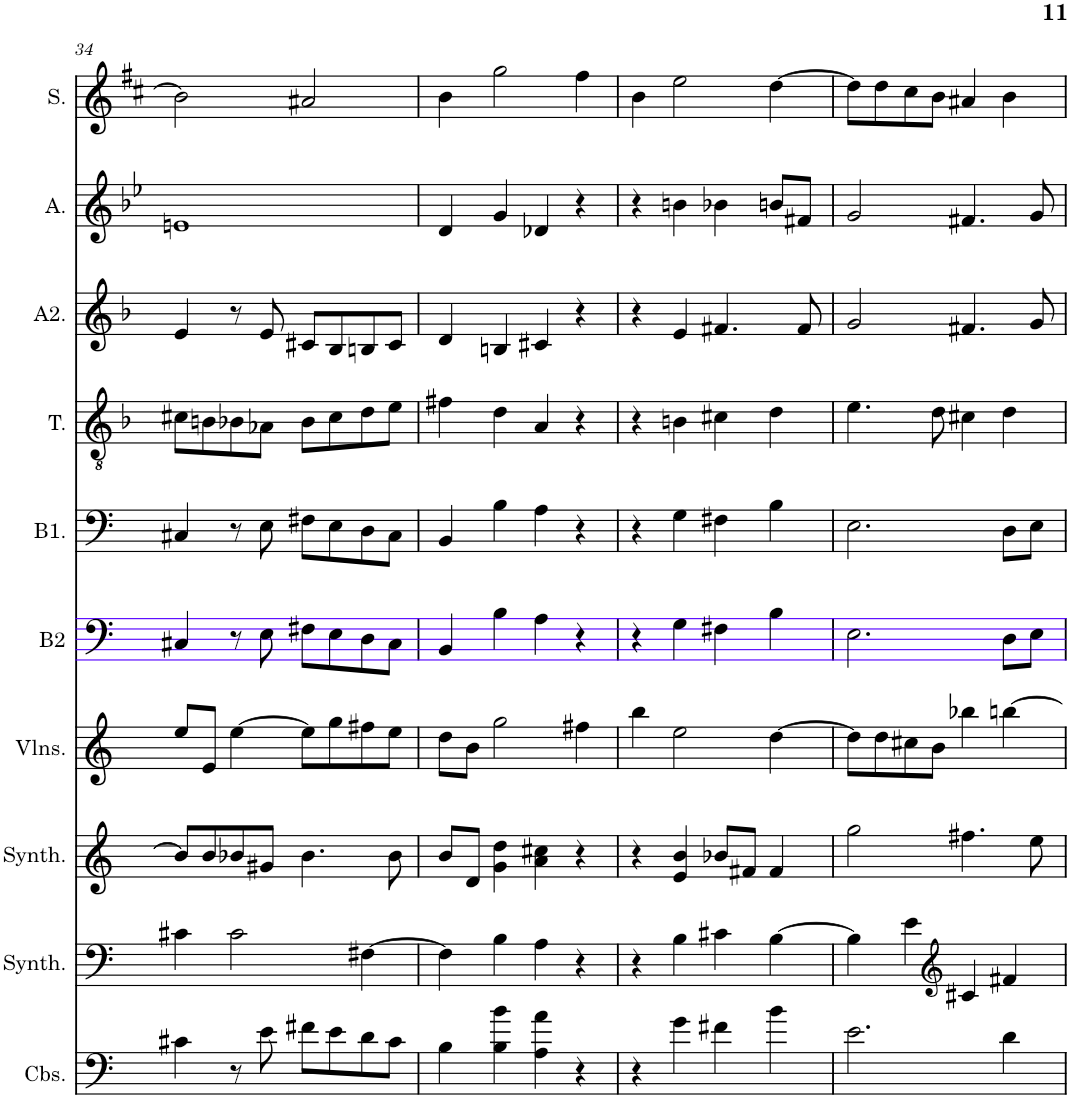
**kern	**kern	**kern	**kern	**kern	**kern	**kern	**kern	**kern	**kern
*part10	*part9	*part8	*part7	*part6	*part5	*part4	*part3	*part2	*part1
*staff10	*staff9	*staff8	*staff7	*staff6	*staff5	*staff4	*staff3	*staff2	*staff1
*I"Contrebasses, D'Bass/Strings, etc	*I"Synthétiseur d'instruments à cordes, Synth strings, etc	*I"Synthétiseur d'instruments à cordes, Synth strings 2	*I"Violons, 1st violins	*I"Basse2	*I"Basse1	*I"Ténor	*I"Alto2	*I"Alto	*I"Soprano
*I'Cbs.	*I'Synth.	*I'Synth.	*I'Vlns.	*I'B2	*I'B1.	*I'T.	*I'A2.	*I'A.	*I'S.
!!LO:PB:g=z
*clefF4	*clefF4	*clefG2	*clefG2	*clefF4	*clefF4	*clefGv2	*clefG2	*clefG2	*clefG2
*Trd7c12	*	*	*	*	*	*	*	*	*
*k[]	*k[]	*k[]	*k[]	*k[]	*k[]	*k[b-]	*k[b-]	*k[b-e-]	*k[f#c#]
*M4/4	*M4/4	*M4/4	*M4/4	*M4/4	*M4/4	*M4/4	*M4/4	*M4/4	*M4/4
=34	=34	=34	=34	=34	=34	=34	=34	=34	=34
4c#X\	4c#X\	8b/L]	8ee/L	4C#X/	4C#X/	8c#X\L	4e/	1en	2b\]
.	.	8b/	8e/J	.	.	8Bn\	.	.	.
8r	2c#\	8b-X/	[4ee\	8r	8r	8B-X\	8r	.	.
8e\	.	8g#X/J	.	8E\	8E\	8A-X\J	8e/	.	.
8f#X\L	.	4.b-\	8ee\L]	8F#X\L	8F#X\L	8B-\L	8c#X/L	.	2a#X/
8e\	.	.	8gg\	8E\	8E\	8c#\	8B-/	.	.
8d\	[4F#X\	.	8ff#X\	8D\	8D\	8d\	8Bn/	.	.
8c#\J	.	8b-\	8ee\J	8C#\J	8C#\J	8e\J	8c#/J	.	.
=35	=35	=35	=35	=35	=35	=35	=35	=35	=35
4B\	4F#\]	8b/L	8dd\L	4BB/	4BB/	4f#X\	4d/	4d/	4b\
.	.	8d/J	8b\J	.	.	.	.	.	.
4B\ 4b\	4B\	4g\ 4dd\	2gg\	4B\	4B\	4d\	4Bn/	4g/	2gg\
4A\ 4a\	4A\	4a\ 4cc#X\	.	4A\	4A\	4A/	4c#X/	4d-X/	.
4r	4r	4r	4ff#X\	4r	4r	4r	4r	4r	4ff#\
=36	=36	=36	=36	=36	=36	=36	=36	=36	=36
4r	4r	4r	4bb\	4r	4r	4r	4r	4r	4b\
4g\	4B\	4e/ 4b/	2ee\	4G\	4G\	4Bn\	4e/	4bn\	2ee\
4f#X\	4c#X\	8b-X/L	.	4F#X\	4F#X\	4c#X\	4.f#X/	4b-X\	.
.	.	8f#X/J	.	.	.	.	.	.	.
4b\	[4B\	4f#/	[4dd\	4B\	4B\	4d\	.	8bn/L	[4dd\
.	.	.	.	.	.	.	8f#/	8f#X/J	.
=37	=37	=37	=37	=37	=37	=37	=37	=37	=37
2.e\	4B\]	2gg\	8dd\L]	2.E\	2.E\	4.e\	2g/	2g/	8dd\L]
.	.	.	8dd\	.	.	.	.	.	8dd\
.	4e\	.	8cc#X\	.	.	.	.	.	8cc#\
.	.	.	8b\J	.	.	8d\	.	.	8b\J
*	*clefG2	*	*	*	*	*	*	*	*
.	4c#X/	4.ff#X\	4bb-X\	.	.	4c#X\	4.f#X/	4.f#X/	4a#X/
4d\	4f#X/	.	[4bbn\	8D\L	8D\L	4d\	.	.	4b\
.	.	8ee\	.	8E\J	8E\J	.	8g/	8g/	.
=	=	=	=	=	=	=	=	=	=
*-	*-	*-	*-	*-	*-	*-	*-	*-	*-
